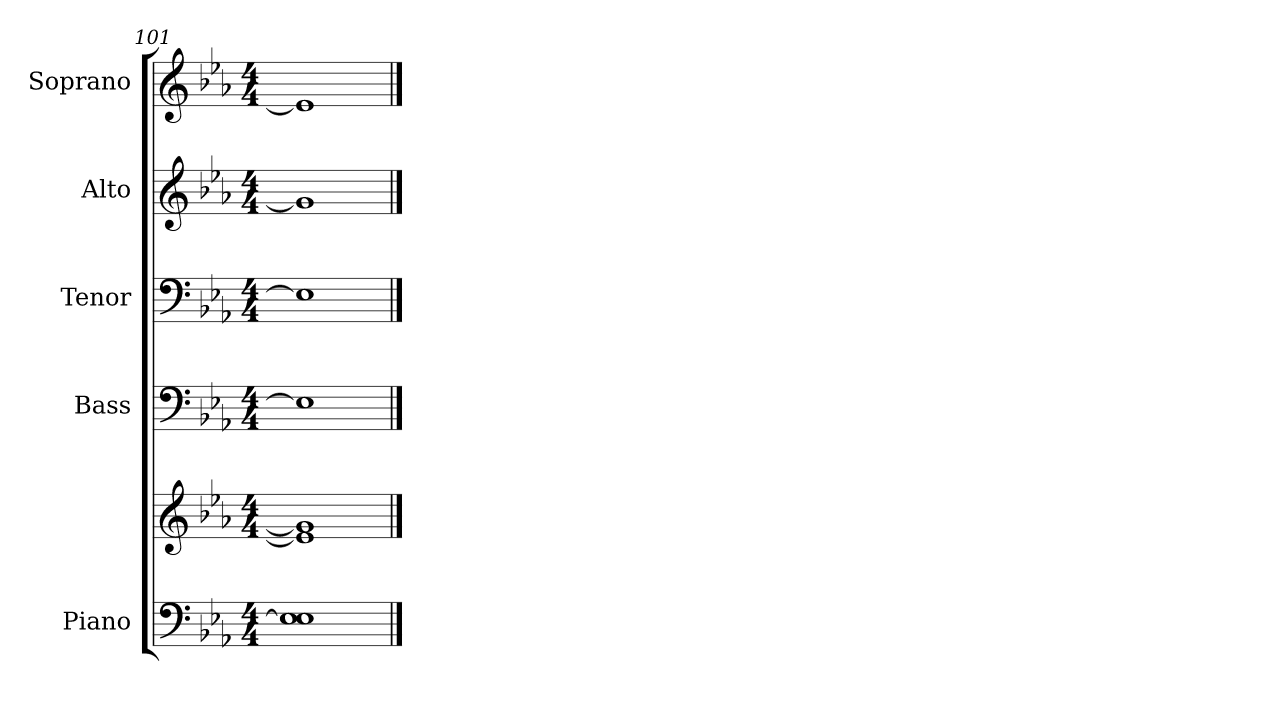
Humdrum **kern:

**kern	**kern	**kern	**kern	**kern	**kern
*part5	*part5	*part4	*part3	*part2	*part1
*staff6	*staff5	*staff4	*staff3	*staff2	*staff1
*I"Piano	*	*I"Bass	*I"Tenor	*I"Alto	*I"Soprano
*I'Pno.	*	*I'B.	*I'T.	*I'A.	*I'S.
!!LO:PB:g=z
*clefF4	*clefG2	*clefF4	*clefF4	*clefG2	*clefG2
*k[b-e-a-]	*k[b-e-a-]	*k[b-e-a-]	*k[b-e-a-]	*k[b-e-a-]	*k[b-e-a-]
*E-:	*E-:	*E-:	*E-:	*E-:	*E-:
*M4/4	*M4/4	*M4/4	*M4/4	*M4/4	*M4/4
=101	=101	=101	=101	=101	=101
1E-i] 1E-i	1e-i] 1gi]	1E-i]	1E-i]	1gi]	1e-i]
==	==	==	==	==	==
*-	*-	*-	*-	*-	*-
